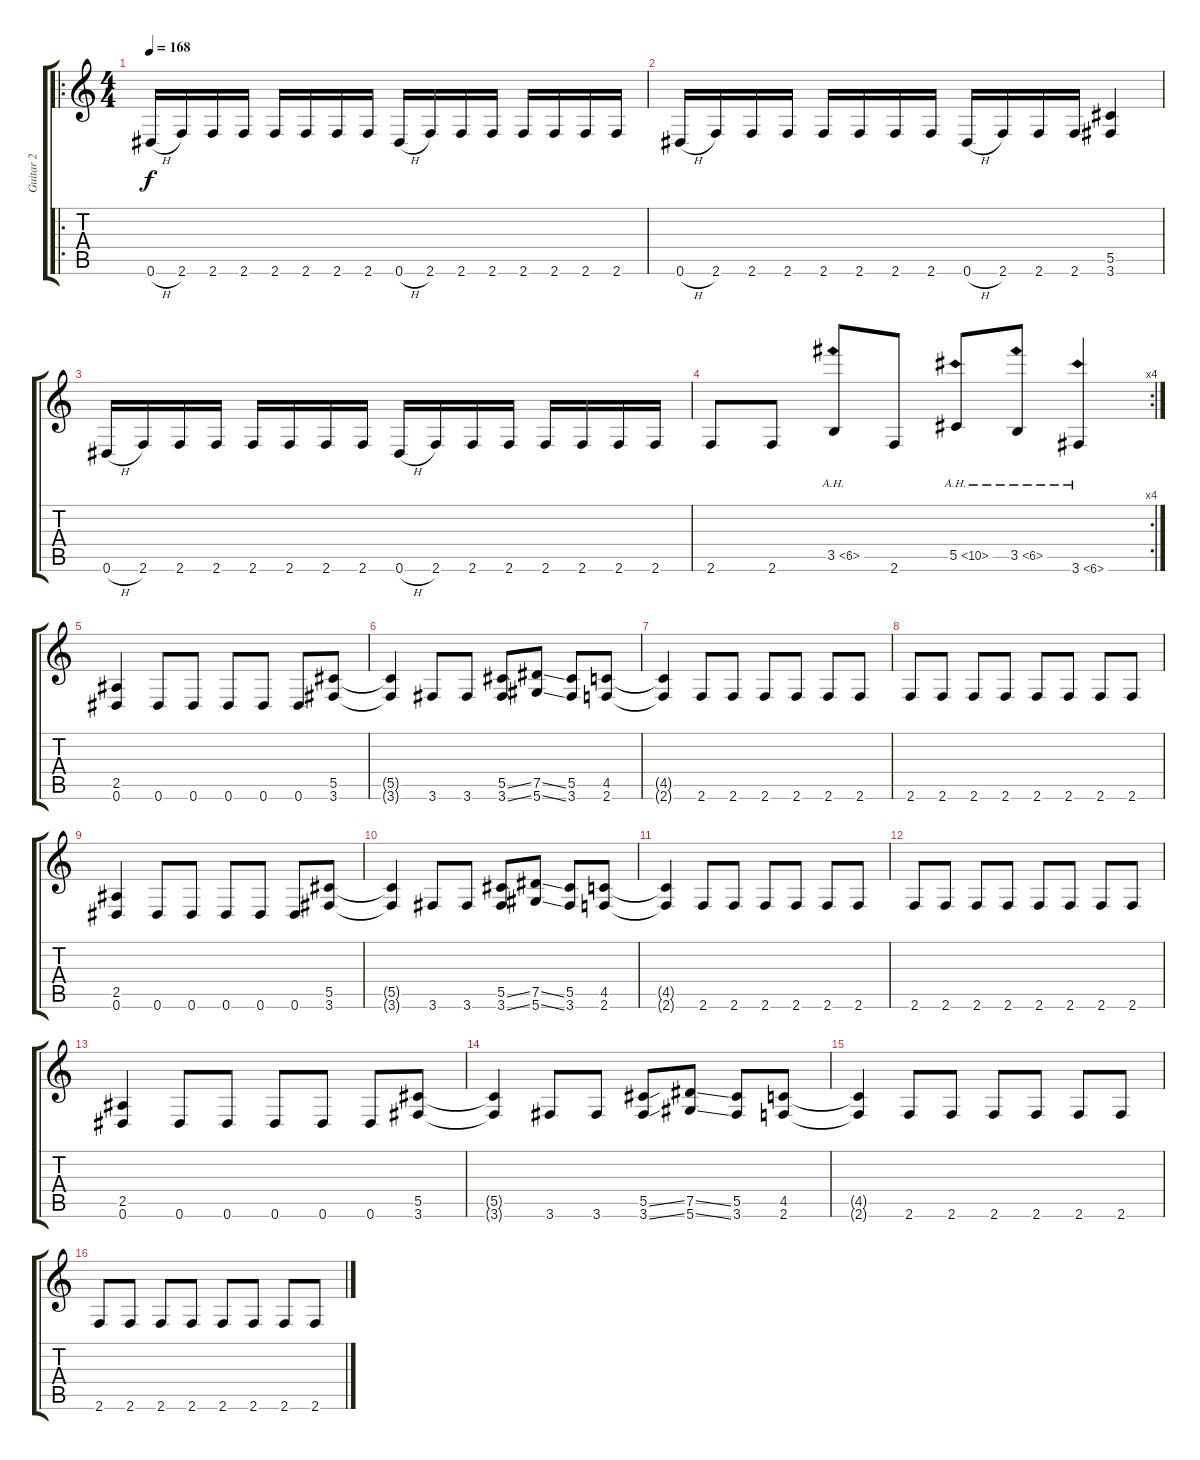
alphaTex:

\track ("Guitar 2" "Guitar 2") {instrument distortionguitar}
\staff {score tabs}
\tuning (Eb4 Bb3 Gb3 Db3 Ab2 Eb2) {hide}
\ro
\ts (4 4)
\tempo 168
\clef g2
\ks c
0.6{h}.16{dy f instrument distortionguitar} 2.6.16 2.6.16 2.6.16 2.6.16 2.6.16 2.6.16 2.6.16 0.6{h}.16 2.6.16 2.6.16 2.6.16 2.6.16 2.6.16 2.6.16 2.6.16 |
0.6{h}.16 2.6.16 2.6.16 2.6.16 2.6.16 2.6.16 2.6.16 2.6.16 0.6{h}.16 2.6.16 2.6.16 2.6.16 (5.5 3.6).4 |
0.6{h}.16 2.6.16 2.6.16 2.6.16 2.6.16 2.6.16 2.6.16 2.6.16 0.6{h}.16 2.6.16 2.6.16 2.6.16 2.6.16 2.6.16 2.6.16 2.6.16 |
\rc 4
2.6.8 2.6.8 3.5{ah 3}.8 2.6.8 5.5{ah 5}.8 3.5{ah 3}.8 3.6{ah 3}.4 |
(2.5 0.6).4 0.6.8 0.6.8 0.6.8 0.6.8 0.6.8 (5.5 3.6).8 |
(5.5{t} 3.6{t}).4 3.6.8 3.6.8 (5.5{ss} 3.6{ss}).8 (7.5{ss} 5.6{ss}).8 (5.5 3.6).8 (4.5 2.6).8 |
(4.5{t} 2.6{t}).4 2.6.8 2.6.8 2.6.8 2.6.8 2.6.8 2.6.8 |
2.6.8 2.6.8 2.6.8 2.6.8 2.6.8 2.6.8 2.6.8 2.6.8 |
(2.5 0.6).4 0.6.8 0.6.8 0.6.8 0.6.8 0.6.8 (5.5 3.6).8 |
(5.5{t} 3.6{t}).4 3.6.8 3.6.8 (5.5{ss} 3.6{ss}).8 (7.5{ss} 5.6{ss}).8 (5.5 3.6).8 (4.5 2.6).8 |
(4.5{t} 2.6{t}).4 2.6.8 2.6.8 2.6.8 2.6.8 2.6.8 2.6.8 |
2.6.8 2.6.8 2.6.8 2.6.8 2.6.8 2.6.8 2.6.8 2.6.8 |
(2.5 0.6).4 0.6.8 0.6.8 0.6.8 0.6.8 0.6.8 (5.5 3.6).8 |
(5.5{t} 3.6{t}).4 3.6.8 3.6.8 (5.5{ss} 3.6{ss}).8 (7.5{ss} 5.6{ss}).8 (5.5 3.6).8 (4.5 2.6).8 |
(4.5{t} 2.6{t}).4 2.6.8 2.6.8 2.6.8 2.6.8 2.6.8 2.6.8 |
2.6.8 2.6.8 2.6.8 2.6.8 2.6.8 2.6.8 2.6.8 2.6.8
